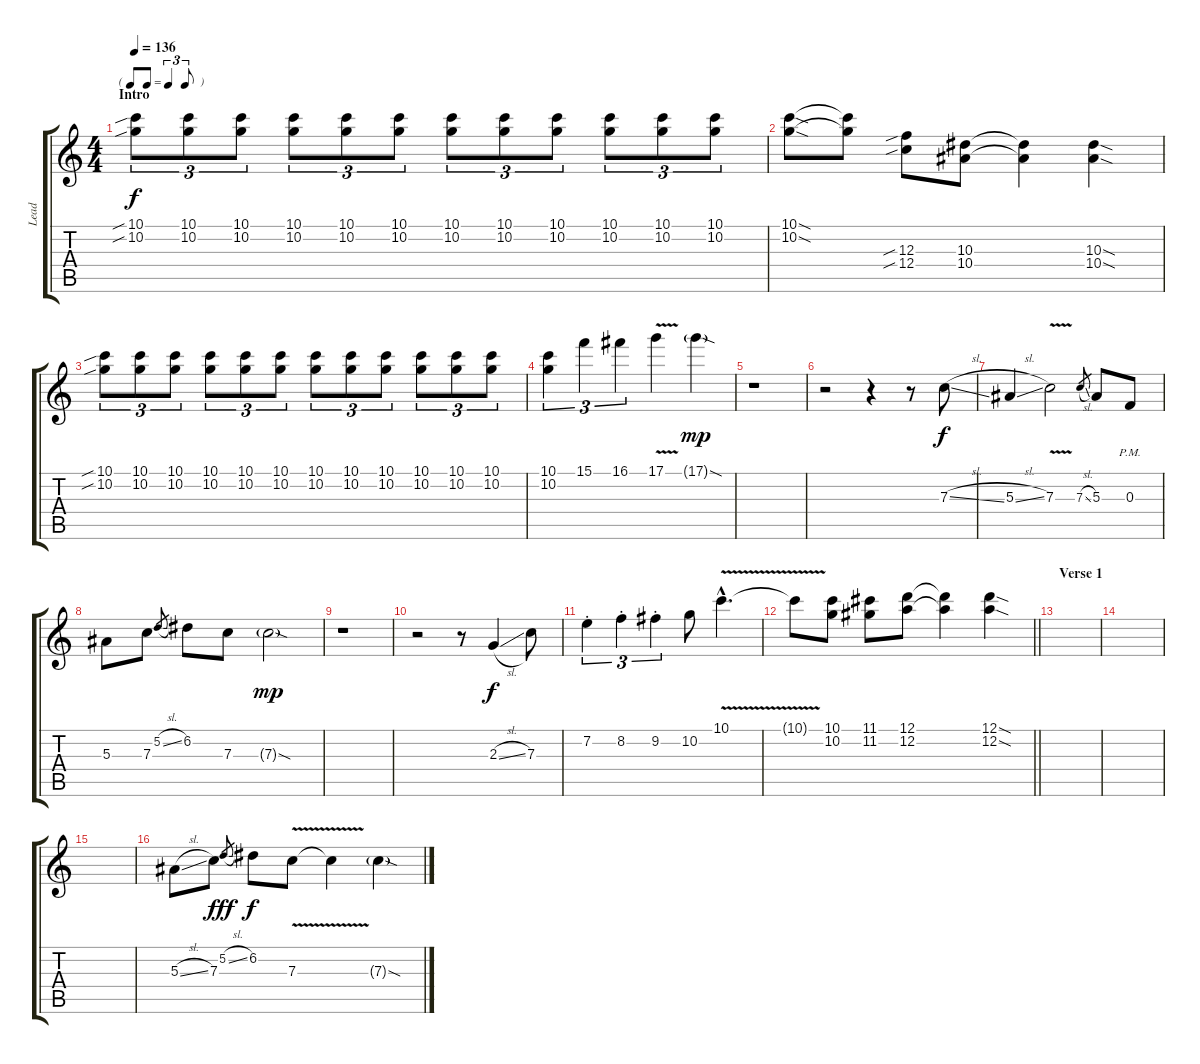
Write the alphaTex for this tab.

\track ("Lead" "Lead") {instrument overdrivenguitar}
\staff {score tabs}
\tuning (D4 A3 F3 C3 G2 D2) {hide}
\ts (4 4)
\tf triplet8th
\section ("" "Intro")
\tempo 136
\clef g2
\ks c
(10.1{sib} 10.2{sib}).8{tu (3 2) dy f instrument overdrivenguitar} (10.1 10.2).8{tu (3 2)} (10.1 10.2).8{tu (3 2)} (10.1 10.2).8{tu (3 2)} (10.1 10.2).8{tu (3 2)} (10.1 10.2).8{tu (3 2)} (10.1 10.2).8{tu (3 2)} (10.1 10.2).8{tu (3 2)} (10.1 10.2).8{tu (3 2)} (10.1 10.2).8{tu (3 2)} (10.1 10.2).8{tu (3 2)} (10.1 10.2).8{tu (3 2)} |
(10.1{sod} 10.2{sod}).8 (10.1{t} 10.2{t}).8 (12.3{sib} 12.4{sib}).8 (10.3 10.4).8 (10.3{t} 10.4{t}).4 (10.3{sod} 10.4{sod}).4 |
(10.1{sib} 10.2{sib}).8{tu (3 2)} (10.1 10.2).8{tu (3 2)} (10.1 10.2).8{tu (3 2)} (10.1 10.2).8{tu (3 2)} (10.1 10.2).8{tu (3 2)} (10.1 10.2).8{tu (3 2)} (10.1 10.2).8{tu (3 2)} (10.1 10.2).8{tu (3 2)} (10.1 10.2).8{tu (3 2)} (10.1 10.2).8{tu (3 2)} (10.1 10.2).8{tu (3 2)} (10.1 10.2).8{tu (3 2)} |
(10.1 10.2).4{tu (3 2)} 15.1.4{tu (3 2)} 16.1.4{tu (3 2)} 17.1{v}.4 17.1{sod g}.4{dy mp} |
r.1 |
r.2 r.4 r.8 7.3{sl}.8{dy f} |
5.3{sl}.4 7.3{v}.2 7.3{sl}.8{gr} 5.3.8 0.3{pm}.8 |
5.3.8 7.3.8 5.2{sl}.8{gr} 6.2.8 7.3.8 7.3{sod g}.2{dy mp} |
r.1 |
r.2 r.8 2.3{sl}.4{dy f} 7.3.8 |
7.2{st}.4{tu (3 2)} 8.2{st}.4{tu (3 2)} 9.2{st}.4{tu (3 2)} 10.2.8 10.1{v hac}.4{d} |
\barLineRight lightlight
10.1{t}.8 (10.1 10.2).8 (11.1 11.2).8 (12.1 12.2).8 (12.1{t} 12.2{t}).4 (12.1{sod} 12.2{sod}).4 |
\section ("" "Verse 1")
|
|
|
5.3{sl}.8 7.3.8 5.2{sl}.8{gr dy fff} 6.2.8{dy f} 7.3{v}.8 7.3{t}.4 7.3{sod g}.4
